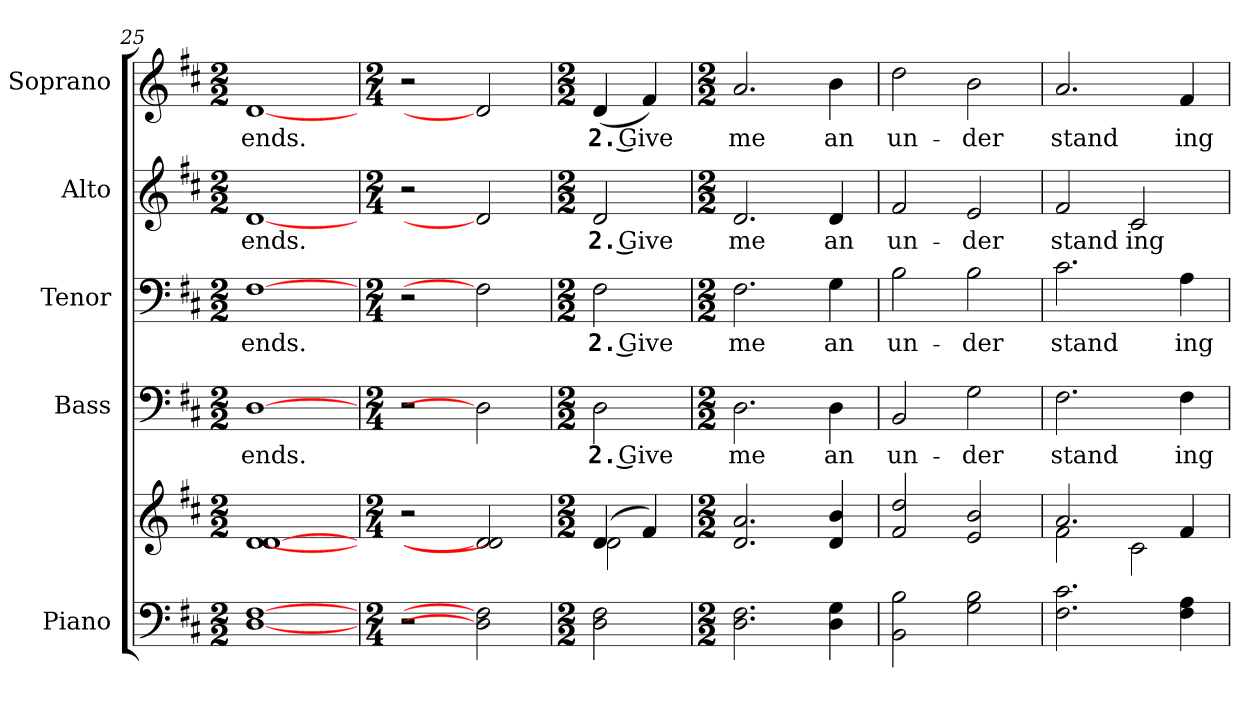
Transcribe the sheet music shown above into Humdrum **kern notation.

**kern	**kern	**kern	**text	**kern	**text	**kern	**text	**kern	**text
*part5	*part5	*part4	*part4	*part3	*part3	*part2	*part2	*part1	*part1
*staff6	*staff5	*staff4	*staff4	*staff3	*staff3	*staff2	*staff2	*staff1	*staff1
*I"Piano	*	*I"Bass	*	*I"Tenor	*	*I"Alto	*	*I"Soprano	*
*I'Pno.	*	*I'B.	*	*I'T.	*	*I'A.	*	*I'S.	*
!!LO:PB:g=z
*clefF4	*clefG2	*clefF4	*	*clefF4	*	*clefG2	*	*clefG2	*
*k[f#c#]	*k[f#c#]	*k[f#c#]	*	*k[f#c#]	*	*k[f#c#]	*	*k[f#c#]	*
*D:	*D:	*D:	*	*D:	*	*D:	*	*D:	*
*M2/2	*M2/2	*M2/2	*	*M2/2	*	*M2/2	*	*M2/2	*
=25	=25	=25	=25	=25	=25	=25	=25	=25	=25
!	!	!	!LO:LY:b:color=#000000	!	!	!	!	!	!
!	!	!	!	!	!LO:LY:b:color=#000000	!	!	!	!
!	!	!	!	!	!	!	!LO:LY:b:color=#000000	!	!
!	!	!	!	!	!	!	!	!	!LO:LY:b:color=#000000
[1Di [1F#i	[1di [1di	[1Di	ends.	[1F#i	ends.	[1di	ends.	[1di	ends.
=26	=26	=26	=26	=26	=26	=26	=26	=26	=26
*M2/4	*M2/4	*M2/4	*	*M2/4	*	*M2/4	*	*M2/4	*
2r	2r	2r	.	2r	.	2r	.	2r	.
2Di] 2F#i]	2di] 2di]	2Di]	.	2F#i]	.	2di]	.	2di]	.
=27	=27	=27	=27	=27	=27	=27	=27	=27	=27
*M2/2	*M2/2	*M2/2	*	*M2/2	*	*M2/2	*	*M2/2	*
*	*^	*	*	*	*	*	*	*	*
!	!	!	!	!LO:LY:b:color=#000000	!	!	!	!	!	!
!	!	!	!	!	!	!LO:LY:b:color=#000000	!	!	!	!
!	!	!	!	!	!	!	!	!LO:LY:b:color=#000000	!	!
!	!	!	!	!	!	!	!	!	!	!LO:LY:b:color=#000000
2Di\ 2F#i	(4di/	2di\	2Di\	2. Give	2F#i\	2. Give	2di/	2. Give	(4di/	2. Give
.	4f#i/)	.	.	.	.	.	.	.	4f#i/)	.
*	*v	*v	*	*	*	*	*	*	*	*
=28	=28	=28	=28	=28	=28	=28	=28	=28	=28
*M2/2	*M2/2	*M2/2	*	*M2/2	*	*M2/2	*	*M2/2	*
!	!	!	!LO:LY:b:color=#000000	!	!	!	!	!	!
!	!	!	!	!	!LO:LY:b:color=#000000	!	!	!	!
!	!	!	!	!	!	!	!LO:LY:b:color=#000000	!	!
!	!	!	!	!	!	!	!	!	!LO:LY:b:color=#000000
2.Di\ 2.F#i	2.di/ 2.ai	2.Di\	me	2.F#i\	me	2.di/	me	2.ai/	me
!	!	!	!LO:LY:b:color=#000000	!	!	!	!	!	!
!	!	!	!	!	!LO:LY:b:color=#000000	!	!	!	!
!	!	!	!	!	!	!	!LO:LY:b:color=#000000	!	!
!	!	!	!	!	!	!	!	!	!LO:LY:b:color=#000000
4Di\ 4Gi	4di/ 4bi	4Di\	an	4Gi\	an	4di/	an	4bi\	an
=29	=29	=29	=29	=29	=29	=29	=29	=29	=29
!	!	!	!LO:LY:b:color=#000000	!	!	!	!	!	!
!	!	!	!	!	!LO:LY:b:color=#000000	!	!	!	!
!	!	!	!	!	!	!	!LO:LY:b:color=#000000	!	!
!	!	!	!	!	!	!	!	!	!LO:LY:b:color=#000000
2BBi\ 2Bi	2f#i/ 2ddi	2BBi/	un-	2Bi\	un-	2f#i/	un-	2ddi\	un-
!	!	!	!LO:LY:b:color=#000000	!	!	!	!	!	!
!	!	!	!	!	!LO:LY:b:color=#000000	!	!	!	!
!	!	!	!	!	!	!	!LO:LY:b:color=#000000	!	!
!	!	!	!	!	!	!	!	!	!LO:LY:b:color=#000000
2Gi\ 2Bi	2ei/ 2bi	2Gi\	-der	2Bi\	-der	2ei/	-der	2bi\	-der
=30	=30	=30	=30	=30	=30	=30	=30	=30	=30
*	*^	*	*	*	*	*	*	*	*
!	!	!	!	!LO:LY:b:color=#000000	!	!	!	!	!	!
!	!	!	!	!	!	!LO:LY:b:color=#000000	!	!	!	!
!	!	!	!	!	!	!	!	!LO:LY:b:color=#000000	!	!
!	!	!	!	!	!	!	!	!	!	!LO:LY:b:color=#000000
2.F#i\ 2.c#i	2.ai/	2f#i\	2.F#i\	stand	2.c#i\	stand	2f#i/	stand	2.ai/	stand
!	!	!	!	!	!	!	!	!LO:LY:b:color=#000000	!	!
.	.	2c#i\	.	.	.	.	2c#i/	ing	.	.
!	!	!	!	!LO:LY:b:color=#000000	!	!	!	!	!	!
!	!	!	!	!	!	!LO:LY:b:color=#000000	!	!	!	!
!	!	!	!	!	!	!	!	!	!	!LO:LY:b:color=#000000
4F#i\ 4Ai	4f#i/	.	4F#i\	ing	4Ai\	ing	.	.	4f#i/	ing
*	*v	*v	*	*	*	*	*	*	*	*
=	=	=	=	=	=	=	=	=	=
*-	*-	*-	*-	*-	*-	*-	*-	*-	*-
